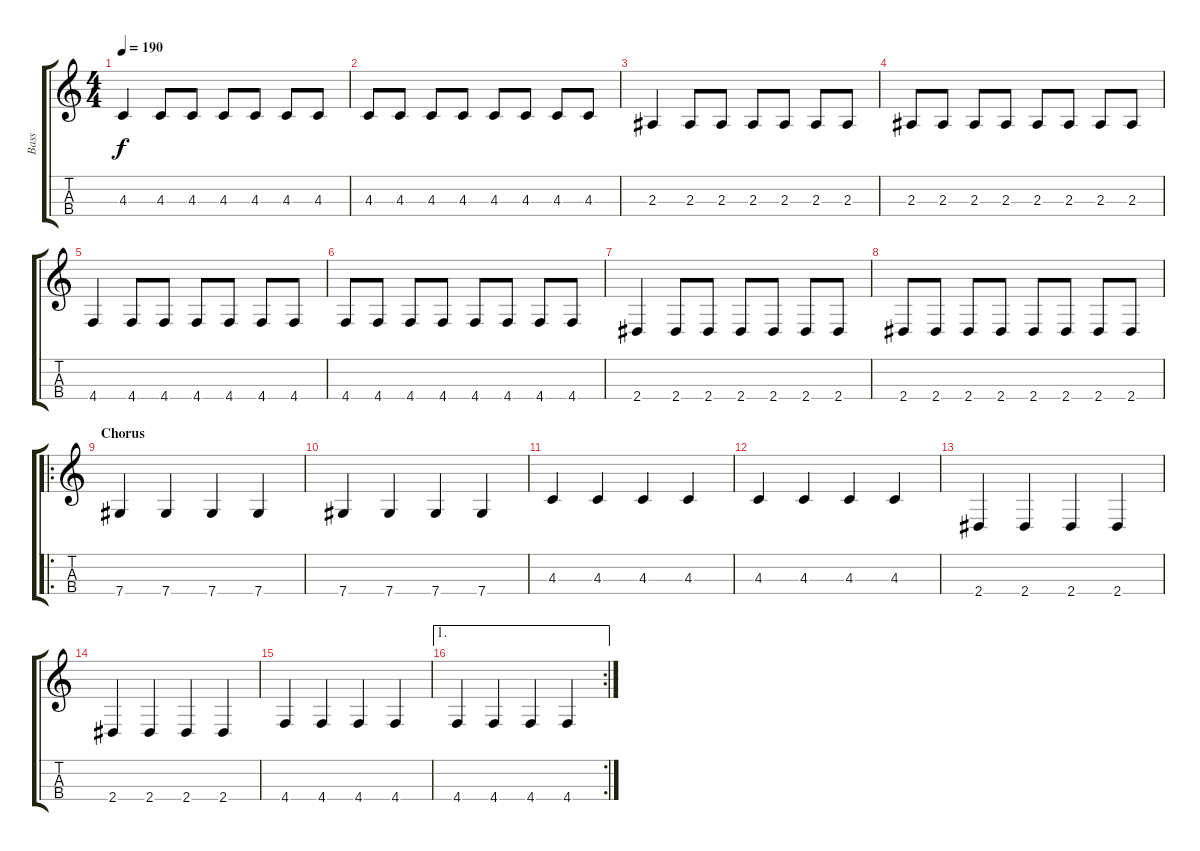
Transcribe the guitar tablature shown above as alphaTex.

\track ("Bass" "Bass") {instrument electricbasspick}
\staff {score tabs}
\tuning (Gb2 Db3 Ab2 Db2) {hide}
\ts (4 4)
\tempo 190
\clef g2
\ks c
4.3.4{dy f} 4.3.8 4.3.8 4.3.8 4.3.8 4.3.8 4.3.8 |
4.3.8 4.3.8 4.3.8 4.3.8 4.3.8 4.3.8 4.3.8 4.3.8 |
2.3.4 2.3.8 2.3.8 2.3.8 2.3.8 2.3.8 2.3.8 |
2.3.8 2.3.8 2.3.8 2.3.8 2.3.8 2.3.8 2.3.8 2.3.8 |
4.4.4 4.4.8 4.4.8 4.4.8 4.4.8 4.4.8 4.4.8 |
4.4.8 4.4.8 4.4.8 4.4.8 4.4.8 4.4.8 4.4.8 4.4.8 |
2.4.4 2.4.8 2.4.8 2.4.8 2.4.8 2.4.8 2.4.8 |
2.4.8 2.4.8 2.4.8 2.4.8 2.4.8 2.4.8 2.4.8 2.4.8 |
\ro
\section ("" "Chorus")
7.4.4 7.4.4 7.4.4 7.4.4 |
7.4.4 7.4.4 7.4.4 7.4.4 |
4.3.4 4.3.4 4.3.4 4.3.4 |
4.3.4 4.3.4 4.3.4 4.3.4 |
2.4.4 2.4.4 2.4.4 2.4.4 |
2.4.4 2.4.4 2.4.4 2.4.4 |
4.4.4 4.4.4 4.4.4 4.4.4 |
\ae 1
\rc 2
4.4.4 4.4.4 4.4.4 4.4.4
